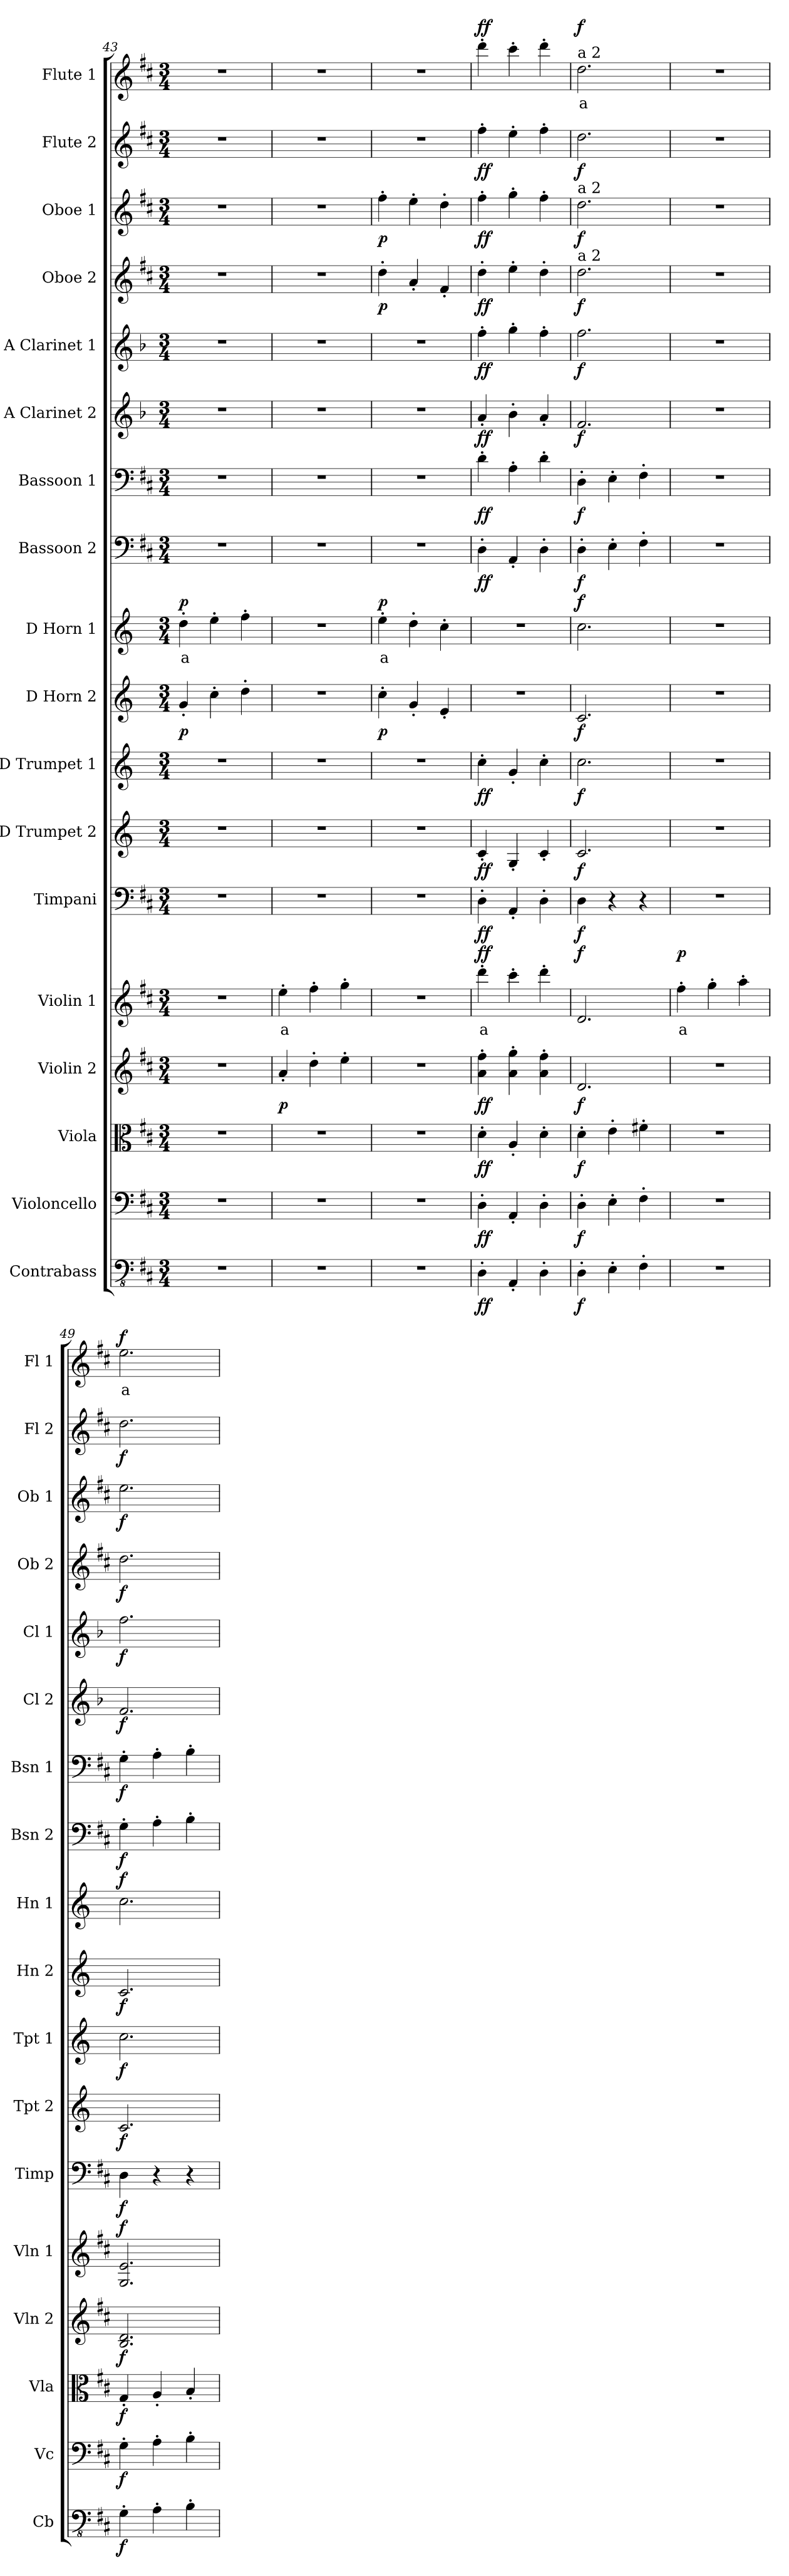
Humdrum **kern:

**kern	**dynam	**kern	**dynam	**kern	**dynam	**kern	**dynam	**kern	**text	**dynam	**kern	**dynam	**kern	**dynam	**kern	**dynam	**kern	**dynam	**kern	**text	**dynam	**kern	**dynam	**kern	**dynam	**kern	**dynam	**kern	**dynam	**kern	**dynam	**kern	**dynam	**kern	**dynam	**kern	**text	**dynam
*part18	*part18	*part17	*part17	*part16	*part16	*part15	*part15	*part14	*part14	*part14	*part13	*part13	*part12	*part12	*part11	*part11	*part10	*part10	*part9	*part9	*part9	*part8	*part8	*part7	*part7	*part6	*part6	*part5	*part5	*part4	*part4	*part3	*part3	*part2	*part2	*part1	*part1	*part1
*staff18	*staff18	*staff17	*staff17	*staff16	*staff16	*staff15	*staff15	*staff14	*staff14	*staff14	*staff13	*staff13	*staff12	*staff12	*staff11	*staff11	*staff10	*staff10	*staff9	*staff9	*staff9	*staff8	*staff8	*staff7	*staff7	*staff6	*staff6	*staff5	*staff5	*staff4	*staff4	*staff3	*staff3	*staff2	*staff2	*staff1	*staff1	*staff1
*I"Contrabass	*	*I"Violoncello	*	*I"Viola	*	*I"Violin 2	*	*I"Violin 1	*	*	*I"Timpani	*	*I"D Trumpet 2	*	*I"D Trumpet 1	*	*I"D Horn 2	*	*I"D Horn 1	*	*	*I"Bassoon 2	*	*I"Bassoon 1	*	*I"A Clarinet 2	*	*I"A Clarinet 1	*	*I"Oboe 2	*	*I"Oboe 1	*	*I"Flute 2	*	*I"Flute 1	*	*
*I'Cb	*	*I'Vc	*	*I'Vla	*	*I'Vln 2	*	*I'Vln 1	*	*	*I'Timp	*	*I'Tpt 2	*	*I'Tpt 1	*	*I'Hn 2	*	*I'Hn 1	*	*	*I'Bsn 2	*	*I'Bsn 1	*	*I'Cl 2	*	*I'Cl 1	*	*I'Ob 2	*	*I'Ob 1	*	*I'Fl 2	*	*I'Fl 1	*	*
*clefFv4	*	*clefF4	*	*clefC3	*	*clefG2	*	*clefG2	*	*	*clefF4	*	*clefG2	*	*clefG2	*	*clefG2	*	*clefG2	*	*	*clefF4	*	*clefF4	*	*clefG2	*	*clefG2	*	*clefG2	*	*clefG2	*	*clefG2	*	*clefG2	*	*
*	*	*	*	*	*	*	*	*	*	*	*	*	*ITrd-1c-2	*	*ITrd-1c-2	*	*ITrd6c10	*	*ITrd6c10	*	*	*	*	*	*	*ITrd2c3	*	*ITrd2c3	*	*	*	*	*	*	*	*	*	*
*k[f#c#]	*	*k[f#c#]	*	*k[f#c#]	*	*k[f#c#]	*	*k[f#c#]	*	*	*k[f#c#]	*	*k[f#c#]	*	*k[f#c#]	*	*k[f#c#]	*	*k[f#c#]	*	*	*k[f#c#]	*	*k[f#c#]	*	*k[f#c#]	*	*k[f#c#]	*	*k[f#c#]	*	*k[f#c#]	*	*k[f#c#]	*	*k[f#c#]	*	*
*M3/4	*	*M3/4	*	*M3/4	*	*M3/4	*	*M3/4	*	*	*M3/4	*	*M3/4	*	*M3/4	*	*M3/4	*	*M3/4	*	*	*M3/4	*	*M3/4	*	*M3/4	*	*M3/4	*	*M3/4	*	*M3/4	*	*M3/4	*	*M3/4	*	*
=43	=43	=43	=43	=43	=43	=43	=43	=43	=43	=43	=43	=43	=43	=43	=43	=43	=43	=43	=43	=43	=43	=43	=43	=43	=43	=43	=43	=43	=43	=43	=43	=43	=43	=43	=43	=43	=43	=43
!	!	!	!	!	!	!	!	!	!	!	!	!	!	!	!	!	!	!LO:DY:b	!	!LO:LY:b:color=#FF0000	!LO:DY:b	!	!	!	!	!	!	!	!	!	!	!	!	!	!	!	!	!
2.r	.	2.r	.	2.r	.	2.r	.	2.r	.	.	2.r	.	2.r	.	2.r	.	4A'/	p	4e'\	a	p	2.r	.	2.r	.	2.r	.	2.r	.	2.r	.	2.r	.	2.r	.	2.r	.	.
.	.	.	.	.	.	.	.	.	.	.	.	.	.	.	.	.	4d'\	.	4f#'\	.	.	.	.	.	.	.	.	.	.	.	.	.	.	.	.	.	.	.
.	.	.	.	.	.	.	.	.	.	.	.	.	.	.	.	.	4e'\	.	4g'\	.	.	.	.	.	.	.	.	.	.	.	.	.	.	.	.	.	.	.
=44	=44	=44	=44	=44	=44	=44	=44	=44	=44	=44	=44	=44	=44	=44	=44	=44	=44	=44	=44	=44	=44	=44	=44	=44	=44	=44	=44	=44	=44	=44	=44	=44	=44	=44	=44	=44	=44	=44
!	!	!	!	!	!	!	!LO:DY:b	!	!LO:LY:b:color=#FF0000	!	!	!	!	!	!	!	!	!	!	!	!	!	!	!	!	!	!	!	!	!	!	!	!	!	!	!	!	!
2.r	.	2.r	.	2.r	.	4a'/	p	4ee'\	a	.	2.r	.	2.r	.	2.r	.	2.r	.	2.r	.	.	2.r	.	2.r	.	2.r	.	2.r	.	2.r	.	2.r	.	2.r	.	2.r	.	.
.	.	.	.	.	.	4dd'\	.	4ff#'\	.	.	.	.	.	.	.	.	.	.	.	.	.	.	.	.	.	.	.	.	.	.	.	.	.	.	.	.	.	.
.	.	.	.	.	.	4ee'\	.	4gg'\	.	.	.	.	.	.	.	.	.	.	.	.	.	.	.	.	.	.	.	.	.	.	.	.	.	.	.	.	.	.
=45	=45	=45	=45	=45	=45	=45	=45	=45	=45	=45	=45	=45	=45	=45	=45	=45	=45	=45	=45	=45	=45	=45	=45	=45	=45	=45	=45	=45	=45	=45	=45	=45	=45	=45	=45	=45	=45	=45
!	!	!	!	!	!	!	!	!	!	!	!	!	!	!	!	!	!	!LO:DY:b	!	!LO:LY:b:color=#FF0000	!LO:DY:b	!	!	!	!	!	!	!	!	!	!LO:DY:b	!	!LO:DY:b	!	!	!	!	!
2.r	.	2.r	.	2.r	.	2.r	.	2.r	.	.	2.r	.	2.r	.	2.r	.	4d'\	p	4f#'\	a	p	2.r	.	2.r	.	2.r	.	2.r	.	4dd'\	p	4ff#'\	p	2.r	.	2.r	.	.
.	.	.	.	.	.	.	.	.	.	.	.	.	.	.	.	.	4A'/	.	4e'\	.	.	.	.	.	.	.	.	.	.	4a'/	.	4ee'\	.	.	.	.	.	.
.	.	.	.	.	.	.	.	.	.	.	.	.	.	.	.	.	4F#'/	.	4d'\	.	.	.	.	.	.	.	.	.	.	4f#'/	.	4dd'\	.	.	.	.	.	.
=46	=46	=46	=46	=46	=46	=46	=46	=46	=46	=46	=46	=46	=46	=46	=46	=46	=46	=46	=46	=46	=46	=46	=46	=46	=46	=46	=46	=46	=46	=46	=46	=46	=46	=46	=46	=46	=46	=46
!	!LO:DY:b	!	!LO:DY:b	!	!LO:DY:b	!	!LO:DY:b	!	!LO:LY:b:color=#FF0000	!LO:DY:b	!	!LO:DY:b	!	!LO:DY:b	!	!LO:DY:b	!	!	!	!	!	!	!LO:DY:b	!	!LO:DY:b	!	!LO:DY:b	!	!LO:DY:b	!	!LO:DY:b	!	!LO:DY:b	!	!LO:DY:b	!	!	!LO:DY:b
4DD'\	ff	4D'\	ff	4d'\	ff	4a\' 4ff#\'	ff	4ddd'\	a	ff	4D'\	ff	4d'/	ff	4dd'\	ff	2.r	.	2.r	.	.	4D'\	ff	4d'\	ff	4f#'/	ff	4dd'\	ff	4dd'\	ff	4ff#'\	ff	4ff#'\	ff	4ddd'\	.	ff
4AAA'/	.	4AA'/	.	4A'/	.	4a\' 4gg\'	.	4ccc#'\	.	.	4AA'/	.	4A'/	.	4a'/	.	.	.	.	.	.	4AA'/	.	4A'\	.	4g'\	.	4ee'\	.	4ee'\	.	4gg'\	.	4ee'\	.	4ccc#'\	.	.
4DD'\	.	4D'\	.	4d'\	.	4a\' 4ff#\'	.	4ddd'\	.	.	4D'\	.	4d'/	.	4dd'\	.	.	.	.	.	.	4D'\	.	4d'\	.	4f#'/	.	4dd'\	.	4dd'\	.	4ff#'\	.	4ff#'\	.	4ddd'\	.	.
=47	=47	=47	=47	=47	=47	=47	=47	=47	=47	=47	=47	=47	=47	=47	=47	=47	=47	=47	=47	=47	=47	=47	=47	=47	=47	=47	=47	=47	=47	=47	=47	=47	=47	=47	=47	=47	=47	=47
!	!	!	!	!	!	!	!	!	!	!	!	!	!	!	!	!	!	!	!	!	!	!	!	!	!	!	!	!	!	!	!	!	!	!	!	!LO:TX:a:t=a 2	!	!
!	!	!	!	!	!	!	!	!	!	!	!	!	!	!	!	!	!	!	!	!	!	!	!	!	!	!	!	!	!	!	!	!LO:TX:a:t=a 2	!	!	!	!	!	!
!	!	!	!	!	!	!	!	!	!	!	!	!	!	!	!	!	!	!	!	!	!	!	!	!	!	!	!	!	!	!LO:TX:a:t=a 2	!	!	!	!	!	!	!	!
!	!LO:DY:b	!	!LO:DY:b	!	!LO:DY:b	!	!LO:DY:b	!	!	!LO:DY:b	!	!LO:DY:b	!	!LO:DY:b	!	!LO:DY:b	!	!LO:DY:b	!	!	!LO:DY:b	!	!LO:DY:b	!	!LO:DY:b	!	!LO:DY:b	!	!LO:DY:b	!	!LO:DY:b	!	!LO:DY:b	!	!LO:DY:b	!	!LO:LY:b:color=#FF0000	!LO:DY:b
4DD'\	f	4D'\	f	4d'\	f	2.d/	f	2.d/	.	f	4D\	f	2.d/	f	2.dd\	f	2.D/	f	2.d\	.	f	4D'\	f	4D'\	f	2.d/	f	2.dd\	f	2.dd\	f	2.dd\	f	2.dd\	f	2.dd\	a	f
4EE'\	.	4E'\	.	4e'\	.	.	.	.	.	.	4r	.	.	.	.	.	.	.	.	.	.	4E'\	.	4E'\	.	.	.	.	.	.	.	.	.	.	.	.	.	.
4FF#'\	.	4F#'\	.	4f#X'\	.	.	.	.	.	.	4r	.	.	.	.	.	.	.	.	.	.	4F#'\	.	4F#'\	.	.	.	.	.	.	.	.	.	.	.	.	.	.
=48	=48	=48	=48	=48	=48	=48	=48	=48	=48	=48	=48	=48	=48	=48	=48	=48	=48	=48	=48	=48	=48	=48	=48	=48	=48	=48	=48	=48	=48	=48	=48	=48	=48	=48	=48	=48	=48	=48
!	!	!	!	!	!	!	!	!	!LO:LY:b:color=#FF0000	!LO:DY:b	!	!	!	!	!	!	!	!	!	!	!	!	!	!	!	!	!	!	!	!	!	!	!	!	!	!	!	!
2.r	.	2.r	.	2.r	.	2.r	.	4ff#'\	a	p	2.r	.	2.r	.	2.r	.	2.r	.	2.r	.	.	2.r	.	2.r	.	2.r	.	2.r	.	2.r	.	2.r	.	2.r	.	2.r	.	.
.	.	.	.	.	.	.	.	4gg'\	.	.	.	.	.	.	.	.	.	.	.	.	.	.	.	.	.	.	.	.	.	.	.	.	.	.	.	.	.	.
.	.	.	.	.	.	.	.	4aa'\	.	.	.	.	.	.	.	.	.	.	.	.	.	.	.	.	.	.	.	.	.	.	.	.	.	.	.	.	.	.
=49	=49	=49	=49	=49	=49	=49	=49	=49	=49	=49	=49	=49	=49	=49	=49	=49	=49	=49	=49	=49	=49	=49	=49	=49	=49	=49	=49	=49	=49	=49	=49	=49	=49	=49	=49	=49	=49	=49
!	!LO:DY:b	!	!LO:DY:b	!	!LO:DY:b	!	!LO:DY:b	!	!	!LO:DY:b	!	!LO:DY:b	!	!LO:DY:b	!	!LO:DY:b	!	!LO:DY:b	!	!	!LO:DY:b	!	!LO:DY:b	!	!LO:DY:b	!	!LO:DY:b	!	!LO:DY:b	!	!LO:DY:b	!	!LO:DY:b	!	!LO:DY:b	!	!LO:LY:b:color=#FF0000	!LO:DY:b
4GG'\	f	4G'\	f	4G'/	f	2.B/ 2.d/	f	2.G/ 2.e/	.	f	4D\	f	2.d/	f	2.dd\	f	2.D/	f	2.d\	.	f	4G'\	f	4G'\	f	2.d/	f	2.dd\	f	2.dd\	f	2.ee\	f	2.dd\	f	2.ee\	a	f
4AA'\	.	4A'\	.	4A'/	.	.	.	.	.	.	4r	.	.	.	.	.	.	.	.	.	.	4A'\	.	4A'\	.	.	.	.	.	.	.	.	.	.	.	.	.	.
4BB'\	.	4B'\	.	4B'/	.	.	.	.	.	.	4r	.	.	.	.	.	.	.	.	.	.	4B'\	.	4B'\	.	.	.	.	.	.	.	.	.	.	.	.	.	.
=	=	=	=	=	=	=	=	=	=	=	=	=	=	=	=	=	=	=	=	=	=	=	=	=	=	=	=	=	=	=	=	=	=	=	=	=	=	=
*-	*-	*-	*-	*-	*-	*-	*-	*-	*-	*-	*-	*-	*-	*-	*-	*-	*-	*-	*-	*-	*-	*-	*-	*-	*-	*-	*-	*-	*-	*-	*-	*-	*-	*-	*-	*-	*-	*-
